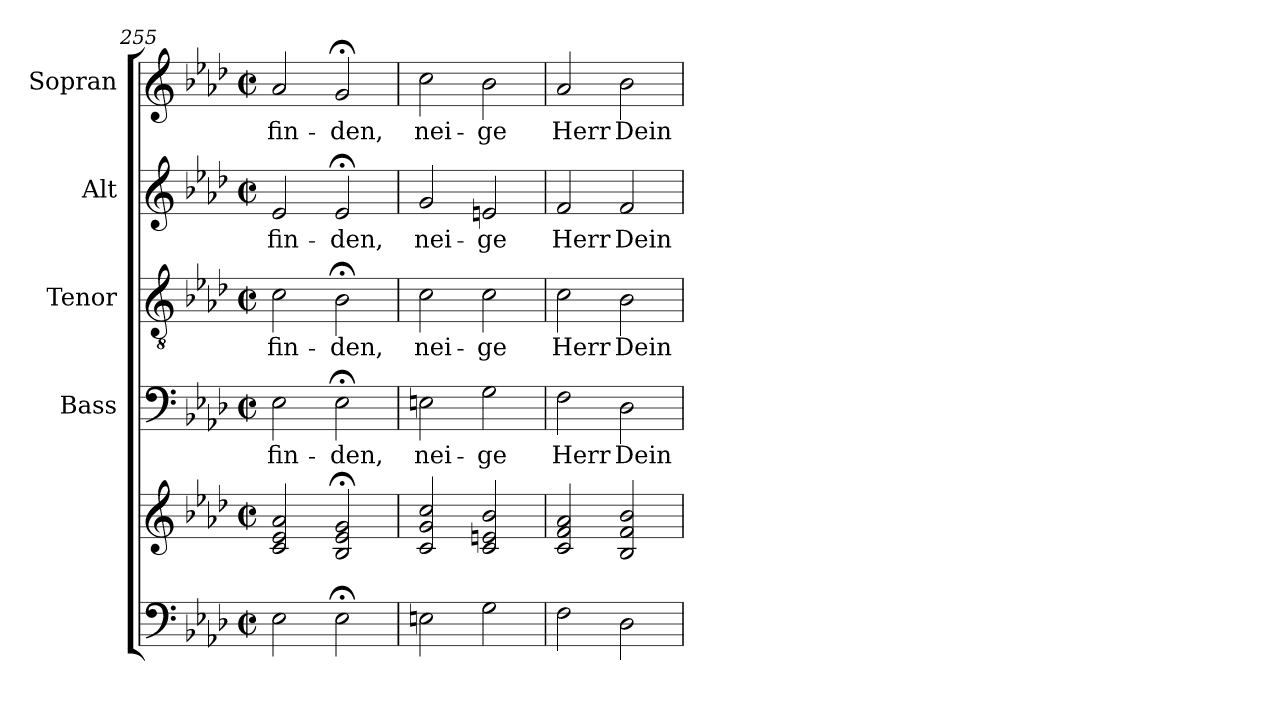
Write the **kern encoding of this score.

**kern	**kern	**kern	**text	**kern	**text	**kern	**text	**kern	**text
*part5	*part5	*part4	*part4	*part3	*part3	*part2	*part2	*part1	*part1
*staff6	*staff5	*staff4	*staff4	*staff3	*staff3	*staff2	*staff2	*staff1	*staff1
*	*	*I"Bass	*	*I"Tenor	*	*I"Alt	*	*I"Sopran	*
*	*	*I'B.	*	*I'T.	*	*I'A.	*	*I'S.	*
*clefF4	*clefG2	*clefF4	*	*clefGv2	*	*clefG2	*	*clefG2	*
*k[b-e-a-d-]	*k[b-e-a-d-]	*k[b-e-a-d-]	*	*k[b-e-a-d-]	*	*k[b-e-a-d-]	*	*k[b-e-a-d-]	*
*A-:	*A-:	*A-:	*	*A-:	*	*A-:	*	*A-:	*
*M2/2	*M2/2	*M2/2	*	*M2/2	*	*M2/2	*	*M2/2	*
*met(c|)	*met(c|)	*met(c|)	*	*met(c|)	*	*met(c|)	*	*met(c|)	*
=255	=255	=255	=255	=255	=255	=255	=255	=255	=255
!	!	!	!LO:LY:b	!	!LO:LY:b	!	!LO:LY:b	!	!LO:LY:b
2E-\	2c/ 2e-/ 2a-/	2E-\	fin-	2c\	fin-	2e-/	fin-	2a-/	fin-
!	!	!	!LO:LY:b	!	!LO:LY:b	!	!LO:LY:b	!	!LO:LY:b
2E-;<\	2B-/;< 2e-/;< 2g/;<	2E-;<\	-den,	2B-;<\	-den,	2e-;</	-den,	2g;</	-den,
=256	=256	=256	=256	=256	=256	=256	=256	=256	=256
!	!	!	!LO:LY:b	!	!LO:LY:b	!	!LO:LY:b	!	!LO:LY:b
2En\	2c/ 2g/ 2cc/	2En\	nei-	2c\	nei-	2g/	nei-	2cc\	nei-
!	!	!	!LO:LY:b	!	!LO:LY:b	!	!LO:LY:b	!	!LO:LY:b
2G\	2c/ 2en/ 2b-/	2G\	-ge	2c\	-ge	2en/	-ge	2b-\	-ge
!!LO:PB:g=z
=257	=257	=257	=257	=257	=257	=257	=257	=257	=257
!	!	!	!LO:LY:b	!	!LO:LY:b	!	!LO:LY:b	!	!LO:LY:b
2F\	2c/ 2f/ 2a-/	2F\	Herr	2c\	Herr	2f/	Herr	2a-/	Herr
!	!	!	!LO:LY:b	!	!LO:LY:b	!	!LO:LY:b	!	!LO:LY:b
2D-\	2B-/ 2f/ 2b-/	2D-\	Dein	2B-\	Dein	2f/	Dein	2b-\	Dein
=	=	=	=	=	=	=	=	=	=
*-	*-	*-	*-	*-	*-	*-	*-	*-	*-
